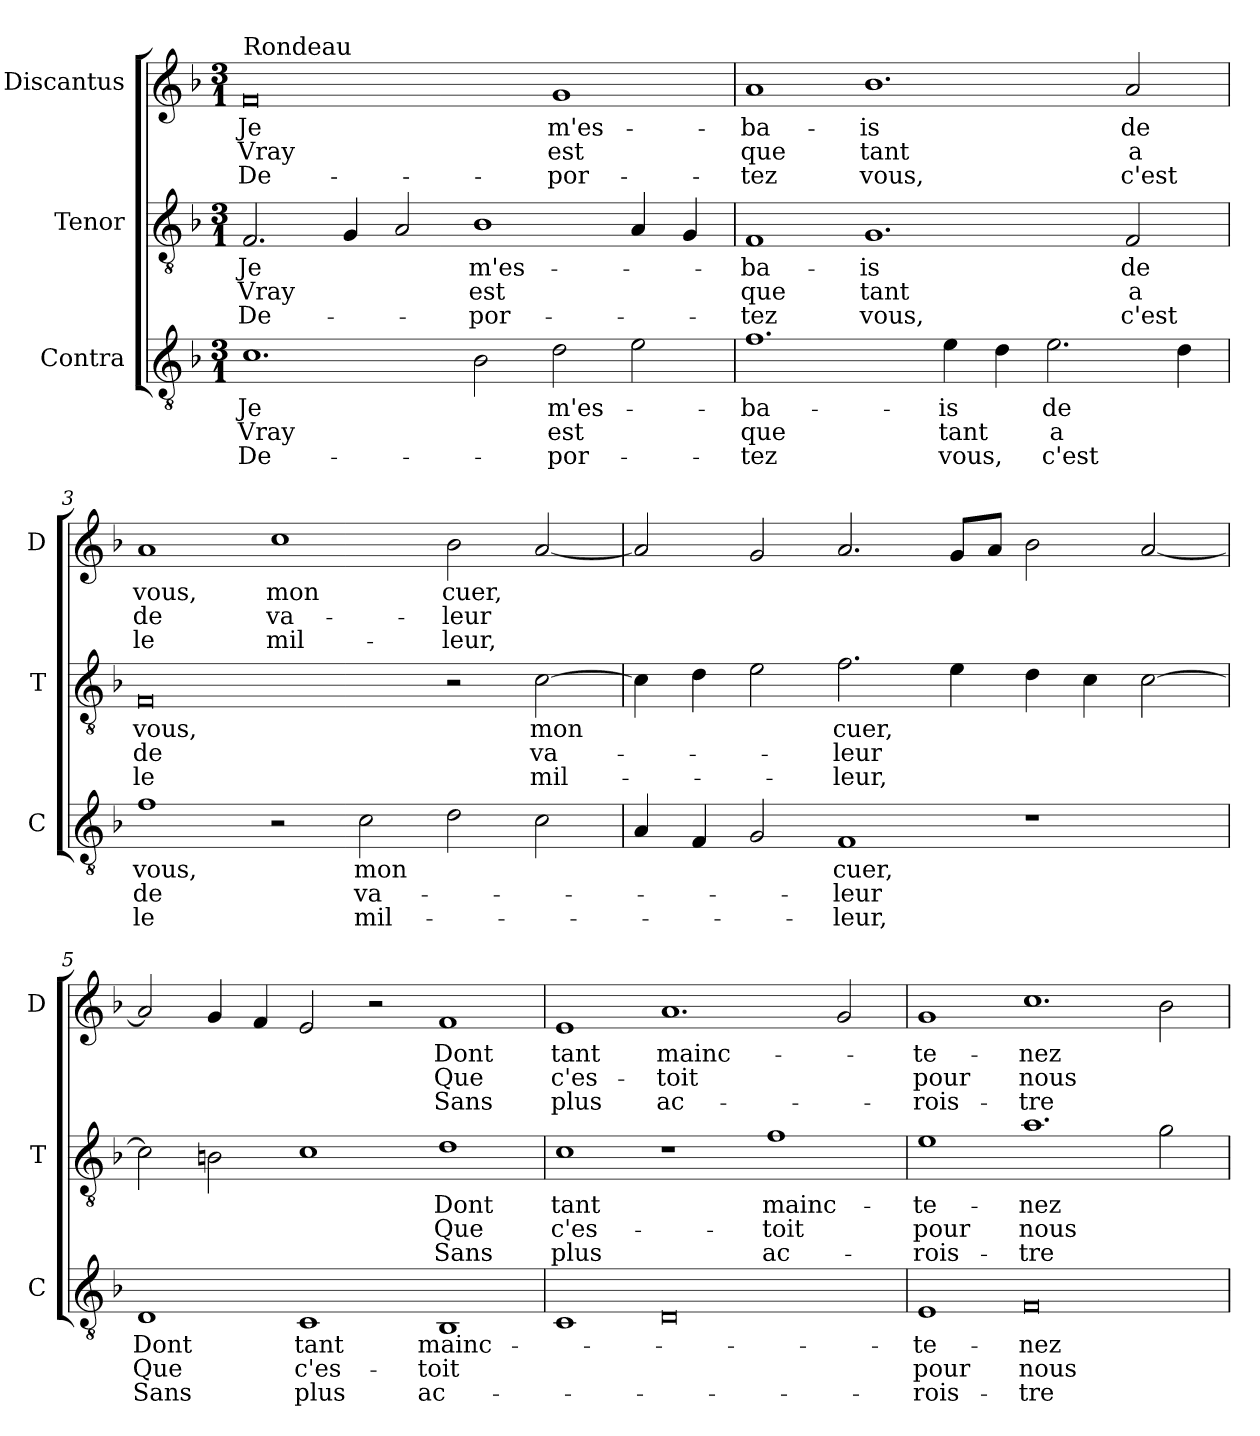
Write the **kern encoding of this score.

**kern	**text	**text	**text	**kern	**text	**text	**text	**kern	**text	**text	**text
*part3	*part3	*part3	*part3	*part2	*part2	*part2	*part2	*part1	*part1	*part1	*part1
*staff3	*staff3	*staff3	*staff3	*staff2	*staff2	*staff2	*staff2	*staff1	*staff1	*staff1	*staff1
*I"Contra	*	*	*	*I"Tenor	*	*	*	*I"Discantus	*	*	*
*I'C	*	*	*	*I'T	*	*	*	*I'D	*	*	*
*clefGv2	*	*	*	*clefGv2	*	*	*	*clefG2	*	*	*
*k[b-]	*	*	*	*k[b-]	*	*	*	*k[b-]	*	*	*
*M3/1	*	*	*	*M3/1	*	*	*	*M3/1	*	*	*
=1	=1	=1	=1	=1	=1	=1	=1	=1	=1	=1	=1
!	!	!	!	!	!	!	!	!LO:TX:a:t=Rondeau	!	!	!
1.c	Je	Vray	De-	2.F	Je	Vray	De-	0f	Je	Vray	De-
.	.	.	.	4G	.	.	.	.	.	.	.
.	.	.	.	2A	.	.	.	.	.	.	.
2B-	.	.	.	1B-	m'es-	est	-por-	.	.	.	.
2d	m'es-	est	-por-	.	.	.	.	1g	m'es-	est	-por-
2e	.	.	.	4A	.	.	.	.	.	.	.
.	.	.	.	4G	.	.	.	.	.	.	.
=2	=2	=2	=2	=2	=2	=2	=2	=2	=2	=2	=2
1.f	-ba-	que	-tez	1F	-ba-	que	-tez	1a	-ba-	que	-tez
.	.	.	.	1.G	-is	tant	vous,	1.b-	-is	tant	vous,
4e	-is	tant	vous,	.	.	.	.	.	.	.	.
4d	.	.	.	.	.	.	.	.	.	.	.
2.e	de	a	c'est	.	.	.	.	.	.	.	.
.	.	.	.	2F	de	a	c'est	2a	de	a	c'est
4d	.	.	.	.	.	.	.	.	.	.	.
=3	=3	=3	=3	=3	=3	=3	=3	=3	=3	=3	=3
1f	vous,	de	le	0F	vous,	de	le	1a	vous,	de	le
2r	.	.	.	.	.	.	.	1cc	mon	va-	mil-
2c	mon	va-	mil-	.	.	.	.	.	.	.	.
2d	.	.	.	2r	.	.	.	2b-	cuer,	-leur	-leur,
2c	.	.	.	[2c	mon	va-	mil-	[2a	.	.	.
=4	=4	=4	=4	=4	=4	=4	=4	=4	=4	=4	=4
4A	.	.	.	4c]	.	.	.	2a]	.	.	.
4F	.	.	.	4d	.	.	.	.	.	.	.
2G	.	.	.	2e	.	.	.	2g	.	.	.
1F	cuer,	-leur	-leur,	2.f	cuer,	-leur	-leur,	2.a	.	.	.
.	.	.	.	4e	.	.	.	8gL	.	.	.
.	.	.	.	.	.	.	.	8aJ	.	.	.
1r	.	.	.	4d	.	.	.	2b-	.	.	.
.	.	.	.	4c	.	.	.	.	.	.	.
.	.	.	.	[2c	.	.	.	[2a	.	.	.
=5	=5	=5	=5	=5	=5	=5	=5	=5	=5	=5	=5
1D	Dont	Que	Sans	2c]	.	.	.	2a]	.	.	.
.	.	.	.	2Bn	.	.	.	4g	.	.	.
.	.	.	.	.	.	.	.	4f	.	.	.
1C	tant	c'es-	plus	1c	.	.	.	2e	.	.	.
.	.	.	.	.	.	.	.	2r	.	.	.
1BB-	mainc-	-toit	ac-	1d	Dont	Que	Sans	1f	Dont	Que	Sans
=6	=6	=6	=6	=6	=6	=6	=6	=6	=6	=6	=6
1C	.	.	.	1c	tant	c'es-	plus	1e	tant	c'es-	plus
0D	.	.	.	1r	.	.	.	1.a	mainc-	-toit	ac-
.	.	.	.	1f	mainc-	-toit	ac-	.	.	.	.
.	.	.	.	.	.	.	.	2g	.	.	.
=7	=7	=7	=7	=7	=7	=7	=7	=7	=7	=7	=7
1E	-te-	pour	-rois-	1e	-te-	pour	-rois-	1g	-te-	pour	-rois-
0F	-nez	nous	-tre	1.a	-nez	nous	-tre	1.cc	-nez	nous	-tre
.	.	.	.	2g	.	.	.	2b-	.	.	.
=	=	=	=	=	=	=	=	=	=	=	=
*-	*-	*-	*-	*-	*-	*-	*-	*-	*-	*-	*-
